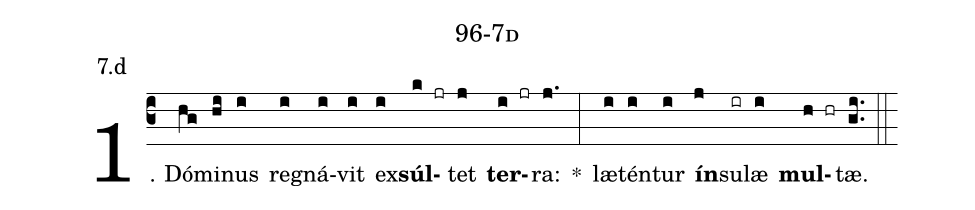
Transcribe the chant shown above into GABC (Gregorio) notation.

name: 96-7d;
annotation: 7.d;
%%
(c3)1. Dó(hg)mi(hi)nus(i) re(i)gná(i)vit(i) ex(i)<b>súl</b>(k jr)tet(j) <b>ter</b>(i jr)ra:(j.) *(:) læ(i)tén(i)tur(i) <b>ín</b>(j)su(ir)læ(i) <b>mul</b>(h hr)tæ.(gi..) (::)
